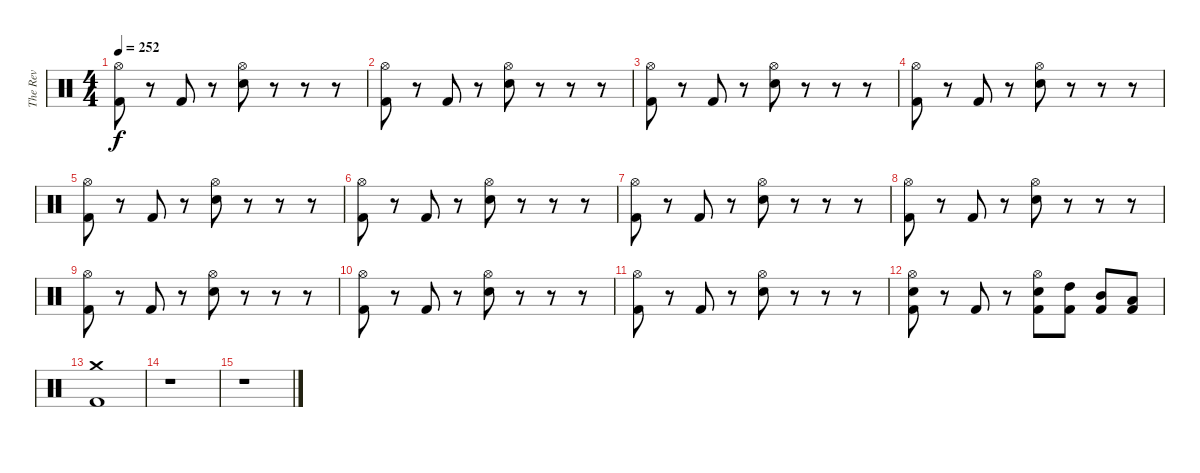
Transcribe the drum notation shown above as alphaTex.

\track ("The Rev" "The Rev") {instrument percussion}
\staff {score}
\articulation defaults
\ts (4 4)
\tempo 252
\clef neutral
\ks c
("Hi-Hat (open)" "Kick (hit) 2").8{dy f} r.8 "Kick (hit) 2".8 r.8 ("Hi-Hat (open)" "Electric Snare (hit)").8 r.8 r.8 r.8 |
("Hi-Hat (open)" "Kick (hit) 2").8 r.8 "Kick (hit) 2".8 r.8 ("Hi-Hat (open)" "Electric Snare (hit)").8 r.8 r.8 r.8 |
("Hi-Hat (open)" "Kick (hit) 2").8 r.8 "Kick (hit) 2".8 r.8 ("Hi-Hat (open)" "Electric Snare (hit)").8 r.8 r.8 r.8 |
("Hi-Hat (open)" "Kick (hit) 2").8 r.8 "Kick (hit) 2".8 r.8 ("Hi-Hat (open)" "Electric Snare (hit)").8 r.8 r.8 r.8 |
("Hi-Hat (open)" "Kick (hit) 2").8 r.8 "Kick (hit) 2".8 r.8 ("Hi-Hat (open)" "Electric Snare (hit)").8 r.8 r.8 r.8 |
("Hi-Hat (open)" "Kick (hit) 2").8 r.8 "Kick (hit) 2".8 r.8 ("Hi-Hat (open)" "Electric Snare (hit)").8 r.8 r.8 r.8 |
("Hi-Hat (open)" "Kick (hit) 2").8 r.8 "Kick (hit) 2".8 r.8 ("Hi-Hat (open)" "Electric Snare (hit)").8 r.8 r.8 r.8 |
("Hi-Hat (open)" "Kick (hit) 2").8 r.8 "Kick (hit) 2".8 r.8 ("Hi-Hat (open)" "Electric Snare (hit)").8 r.8 r.8 r.8 |
("Hi-Hat (open)" "Kick (hit) 2").8 r.8 "Kick (hit) 2".8 r.8 ("Hi-Hat (open)" "Electric Snare (hit)").8 r.8 r.8 r.8 |
("Hi-Hat (open)" "Kick (hit) 2").8 r.8 "Kick (hit) 2".8 r.8 ("Hi-Hat (open)" "Electric Snare (hit)").8 r.8 r.8 r.8 |
("Hi-Hat (open)" "Kick (hit) 2").8 r.8 "Kick (hit) 2".8 r.8 ("Hi-Hat (open)" "Electric Snare (hit)").8 r.8 r.8 r.8 |
("Hi-Hat (open)" "Electric Snare (hit)" "Kick (hit) 2").8 r.8 "Kick (hit) 2".8 r.8 ("Hi-Hat (open)" "Electric Snare (hit)" "Kick (hit) 2").8 ("High Tom (hit)" "Kick (hit) 2").8 ("Mid Tom (hit)" "Kick (hit) 2").8 ("Low Tom (hit)" "Kick (hit) 2").8 |
("Crash medium (hit)" "Kick (hit) 2").1 |
r.1 |
r.1
